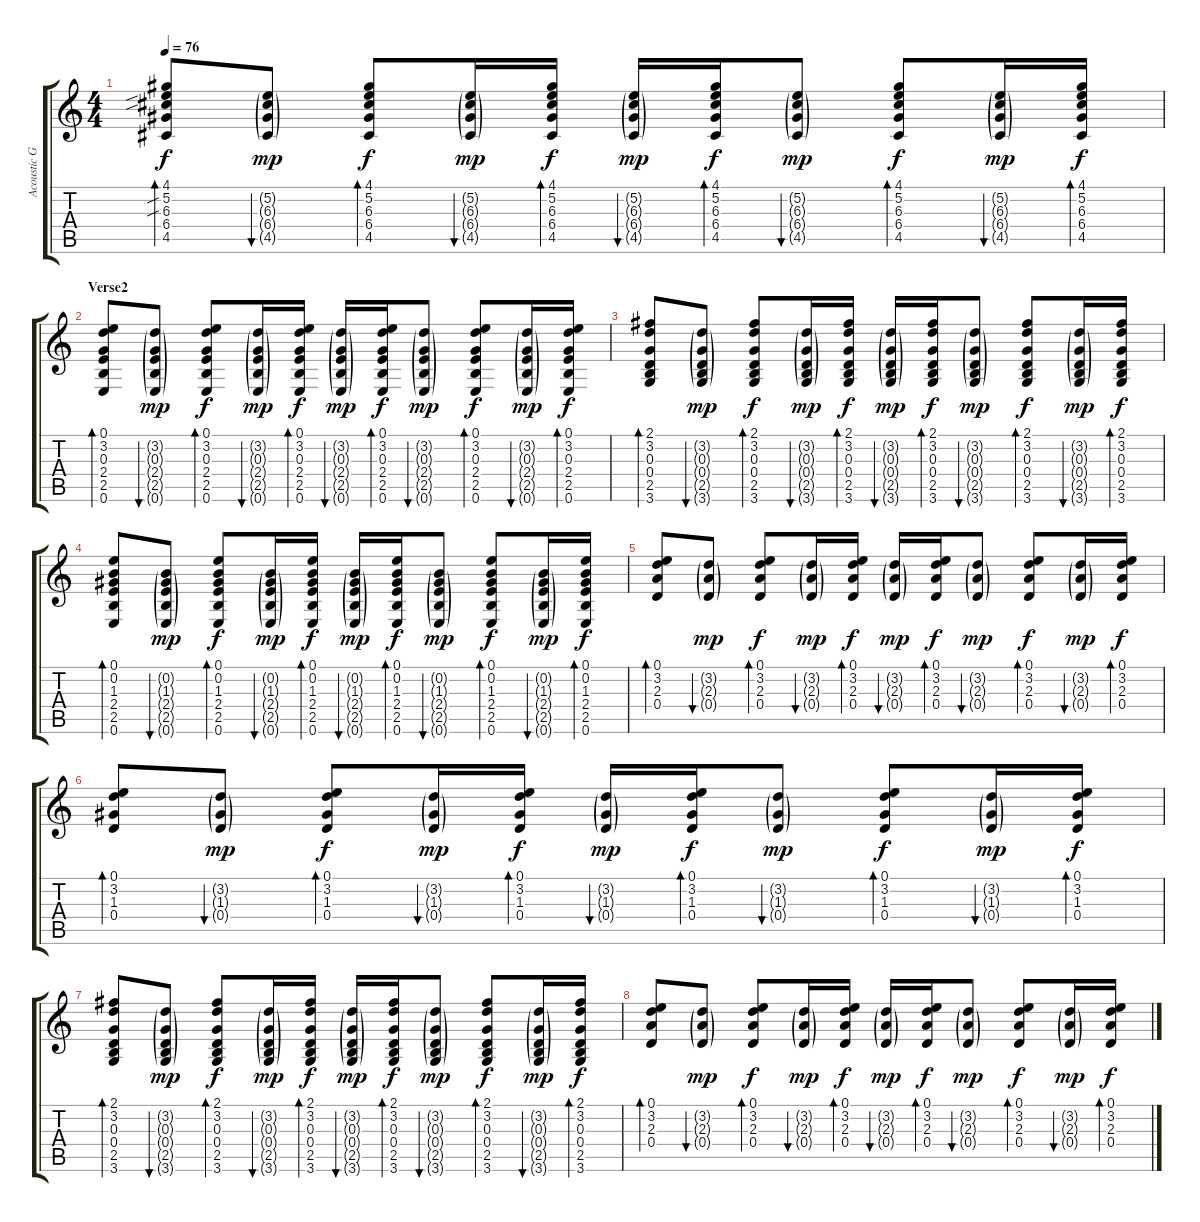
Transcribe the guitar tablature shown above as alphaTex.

\track ("Acoustic Gtr 1" "Acoustic G") {instrument acousticguitarsteel}
\staff {score tabs}
\tuning (E4 B3 G3 D3 A2 E2) {hide}
\ts (4 4)
\tempo 76
\clef g2
\ks c
(4.1 5.2{sib} 6.3{sib} 6.4 4.5).8{bd 60 dy f} (5.2{g} 6.3{g} 6.4{g} 4.5{g}).8{bu 60 dy mp} (4.1 5.2 6.3 6.4 4.5).8{bd 60 dy f} (5.2{g} 6.3{g} 6.4{g} 4.5{g}).16{bu 60 dy mp} (4.1 5.2 6.3 6.4 4.5).16{bd 60 dy f} (5.2{g} 6.3{g} 6.4{g} 4.5{g}).16{bu 60 dy mp} (4.1 5.2 6.3 6.4 4.5).16{bd 60 dy f} (5.2{g} 6.3{g} 6.4{g} 4.5{g}).8{bu 60 dy mp} (4.1 5.2 6.3 6.4 4.5).8{bd 60 dy f} (5.2{g} 6.3{g} 6.4{g} 4.5{g}).16{bu 60 dy mp} (4.1 5.2 6.3 6.4 4.5).16{bd 60 dy f} |
\section ("" "Verse2")
(0.1 3.2 0.3 2.4 2.5 0.6).8{bd 60} (3.2{g} 0.3{g} 2.4{g} 2.5{g} 0.6{g}).8{bu 60 dy mp} (0.1 3.2 0.3 2.4 2.5 0.6).8{bd 60 dy f} (3.2{g} 0.3{g} 2.4{g} 2.5{g} 0.6{g}).16{bu 60 dy mp} (0.1 3.2 0.3 2.4 2.5 0.6).16{bd 60 dy f} (3.2{g} 0.3{g} 2.4{g} 2.5{g} 0.6{g}).16{bu 60 dy mp} (0.1 3.2 0.3 2.4 2.5 0.6).16{bd 60 dy f} (3.2{g} 0.3{g} 2.4{g} 2.5{g} 0.6{g}).8{bu 60 dy mp} (0.1 3.2 0.3 2.4 2.5 0.6).8{bd 60 dy f} (3.2{g} 0.3{g} 2.4{g} 2.5{g} 0.6{g}).16{bu 60 dy mp} (0.1 3.2 0.3 2.4 2.5 0.6).16{bd 60 dy f} |
(2.1 3.2 0.3 0.4 2.5 3.6).8{bd 60} (3.2{g} 0.3{g} 0.4{g} 2.5{g} 3.6{g}).8{bu 60 dy mp} (2.1 3.2 0.3 0.4 2.5 3.6).8{bd 60 dy f} (3.2{g} 0.3{g} 0.4{g} 2.5{g} 3.6{g}).16{bu 60 dy mp} (2.1 3.2 0.3 0.4 2.5 3.6).16{bd 60 dy f} (3.2{g} 0.3{g} 0.4{g} 2.5{g} 3.6{g}).16{bu 60 dy mp} (2.1 3.2 0.3 0.4 2.5 3.6).16{bd 60 dy f} (3.2{g} 0.3{g} 0.4{g} 2.5{g} 3.6{g}).8{bu 60 dy mp} (2.1 3.2 0.3 0.4 2.5 3.6).8{bd 60 dy f} (3.2{g} 0.3{g} 0.4{g} 2.5{g} 3.6{g}).16{bu 60 dy mp} (2.1 3.2 0.3 0.4 2.5 3.6).16{bd 60 dy f} |
(0.1 0.2 1.3 2.4 2.5 0.6).8{bd 60} (0.2{g} 1.3{g} 2.4{g} 2.5{g} 0.6{g}).8{bu 60 dy mp} (0.1 0.2 1.3 2.4 2.5 0.6).8{bd 60 dy f} (0.2{g} 1.3{g} 2.4{g} 2.5{g} 0.6{g}).16{bu 60 dy mp} (0.1 0.2 1.3 2.4 2.5 0.6).16{bd 60 dy f} (0.2{g} 1.3{g} 2.4{g} 2.5{g} 0.6{g}).16{bu 60 dy mp} (0.1 0.2 1.3 2.4 2.5 0.6).16{bd 60 dy f} (0.2{g} 1.3{g} 2.4{g} 2.5{g} 0.6{g}).8{bu 60 dy mp} (0.1 0.2 1.3 2.4 2.5 0.6).8{bd 60 dy f} (0.2{g} 1.3{g} 2.4{g} 2.5{g} 0.6{g}).16{bu 60 dy mp} (0.1 0.2 1.3 2.4 2.5 0.6).16{bd 60 dy f} |
(0.1 3.2 2.3 0.4).8{bd 60} (3.2{g} 2.3{g} 0.4{g}).8{bu 60 dy mp} (0.1 3.2 2.3 0.4).8{bd 60 dy f} (3.2{g} 2.3{g} 0.4{g}).16{bu 60 dy mp} (0.1 3.2 2.3 0.4).16{bd 60 dy f} (3.2{g} 2.3{g} 0.4{g}).16{bu 60 dy mp} (0.1 3.2 2.3 0.4).16{bd 60 dy f} (3.2{g} 2.3{g} 0.4{g}).8{bu 60 dy mp} (0.1 3.2 2.3 0.4).8{bd 60 dy f} (3.2{g} 2.3{g} 0.4{g}).16{bu 60 dy mp} (0.1 3.2 2.3 0.4).16{bd 60 dy f} |
(0.1 3.2 1.3 0.4).8{bd 60} (3.2{g} 1.3{g} 0.4{g}).8{bu 60 dy mp} (0.1 3.2 1.3 0.4).8{bd 60 dy f} (3.2{g} 1.3{g} 0.4{g}).16{bu 60 dy mp} (0.1 3.2 1.3 0.4).16{bd 60 dy f} (3.2{g} 1.3{g} 0.4{g}).16{bu 60 dy mp} (0.1 3.2 1.3 0.4).16{bd 60 dy f} (3.2{g} 1.3{g} 0.4{g}).8{bu 60 dy mp} (0.1 3.2 1.3 0.4).8{bd 60 dy f} (3.2{g} 1.3{g} 0.4{g}).16{bu 60 dy mp} (0.1 3.2 1.3 0.4).16{bd 60 dy f} |
(2.1 3.2 0.3 0.4 2.5 3.6).8{bd 60} (3.2{g} 0.3{g} 0.4{g} 2.5{g} 3.6{g}).8{bu 60 dy mp} (2.1 3.2 0.3 0.4 2.5 3.6).8{bd 60 dy f} (3.2{g} 0.3{g} 0.4{g} 2.5{g} 3.6{g}).16{bu 60 dy mp} (2.1 3.2 0.3 0.4 2.5 3.6).16{bd 60 dy f} (3.2{g} 0.3{g} 0.4{g} 2.5{g} 3.6{g}).16{bu 60 dy mp} (2.1 3.2 0.3 0.4 2.5 3.6).16{bd 60 dy f} (3.2{g} 0.3{g} 0.4{g} 2.5{g} 3.6{g}).8{bu 60 dy mp} (2.1 3.2 0.3 0.4 2.5 3.6).8{bd 60 dy f} (3.2{g} 0.3{g} 0.4{g} 2.5{g} 3.6{g}).16{bu 60 dy mp} (2.1 3.2 0.3 0.4 2.5 3.6).16{bd 60 dy f} |
(0.1 3.2 2.3 0.4).8{bd 60} (3.2{g} 2.3{g} 0.4{g}).8{bu 60 dy mp} (0.1 3.2 2.3 0.4).8{bd 60 dy f} (3.2{g} 2.3{g} 0.4{g}).16{bu 60 dy mp} (0.1 3.2 2.3 0.4).16{bd 60 dy f} (3.2{g} 2.3{g} 0.4{g}).16{bu 60 dy mp} (0.1 3.2 2.3 0.4).16{bd 60 dy f} (3.2{g} 2.3{g} 0.4{g}).8{bu 60 dy mp} (0.1 3.2 2.3 0.4).8{bd 60 dy f} (3.2{g} 2.3{g} 0.4{g}).16{bu 60 dy mp} (0.1 3.2 2.3 0.4).16{bd 60 dy f}
